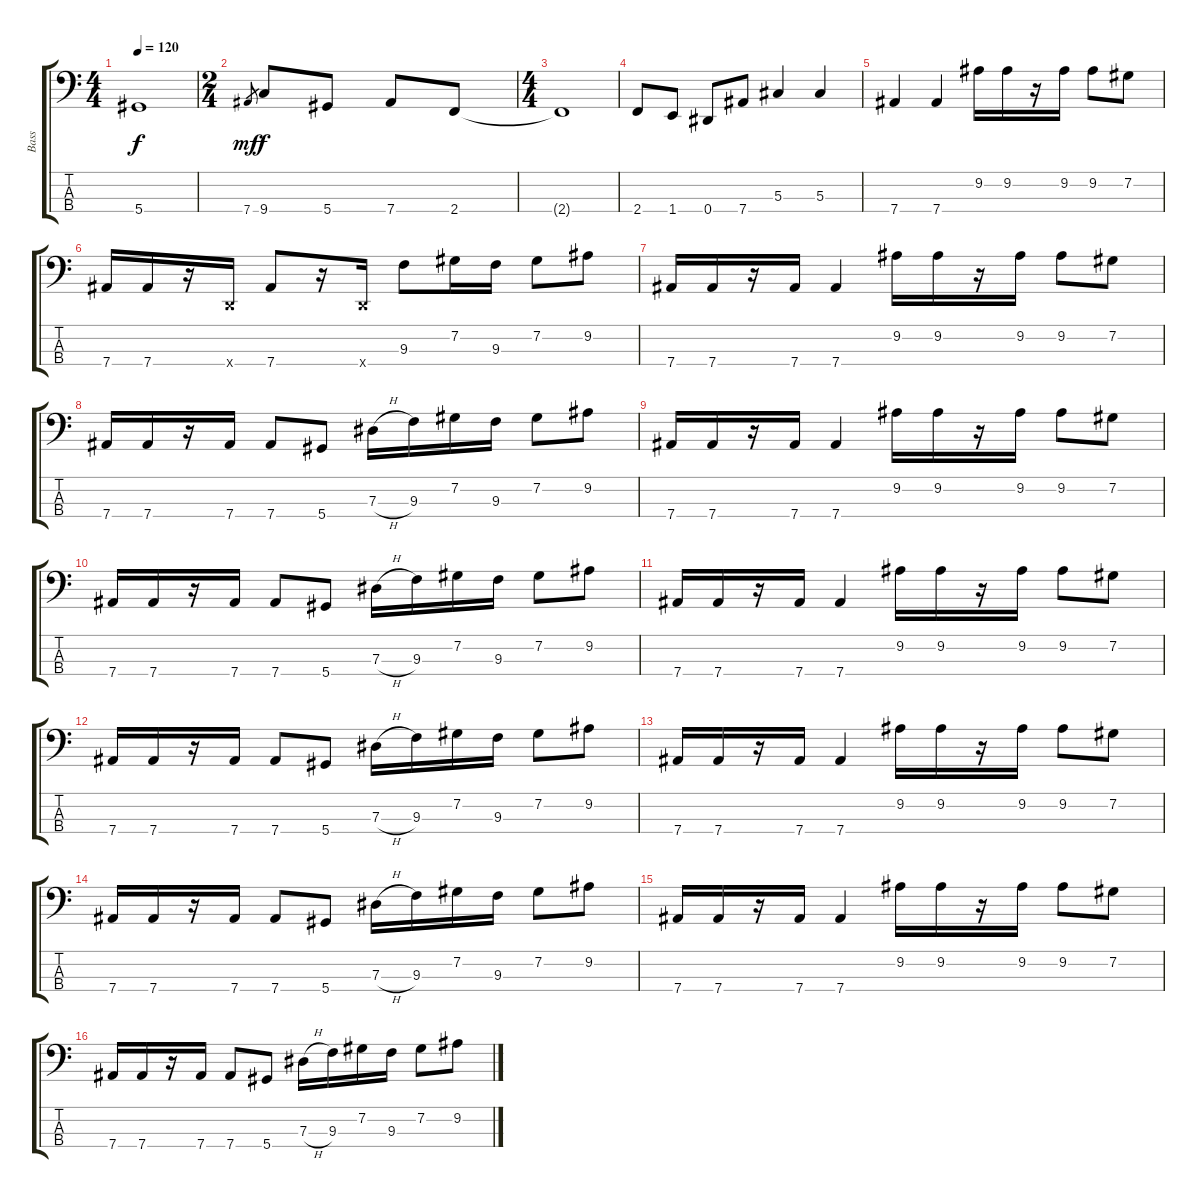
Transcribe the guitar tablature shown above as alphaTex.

\track ("Bass" "Bass") {instrument electricbassfinger}
\staff {score tabs}
\tuning (Gb2 Db2 Ab1 Eb1) {hide}
\ts (4 4)
\tempo 120
\clef f4
\ks c
5.4{t}.1{dy f} |
\ts (2 4)
7.4.8{gr dy mf} 9.4.8{dy f} 5.4.8 7.4.8 2.4.8 |
\ts (4 4)
2.4{t}.1 |
2.4.8 1.4.8 0.4.8 7.4.8 5.3.4 5.3.4 |
7.4.4 7.4.4 9.2.16 9.2.16 r.16 9.2.16 9.2.8 7.2.8 |
7.4.16 7.4.16 r.16 -1.4{x}.16 7.4.8 r.16 -1.4{x}.16 9.3.8 7.2.16 9.3.16 7.2.8 9.2.8 |
7.4.16 7.4.16 r.16 7.4.16 7.4.4 9.2.16 9.2.16 r.16 9.2.16 9.2.8 7.2.8 |
7.4.16 7.4.16 r.16 7.4.16 7.4.8 5.4.8 7.3{h}.16 9.3.16 7.2.16 9.3.16 7.2.8 9.2.8 |
7.4.16 7.4.16 r.16 7.4.16 7.4.4 9.2.16 9.2.16 r.16 9.2.16 9.2.8 7.2.8 |
7.4.16 7.4.16 r.16 7.4.16 7.4.8 5.4.8 7.3{h}.16 9.3.16 7.2.16 9.3.16 7.2.8 9.2.8 |
7.4.16 7.4.16 r.16 7.4.16 7.4.4 9.2.16 9.2.16 r.16 9.2.16 9.2.8 7.2.8 |
7.4.16 7.4.16 r.16 7.4.16 7.4.8 5.4.8 7.3{h}.16 9.3.16 7.2.16 9.3.16 7.2.8 9.2.8 |
7.4.16 7.4.16 r.16 7.4.16 7.4.4 9.2.16 9.2.16 r.16 9.2.16 9.2.8 7.2.8 |
7.4.16 7.4.16 r.16 7.4.16 7.4.8 5.4.8 7.3{h}.16 9.3.16 7.2.16 9.3.16 7.2.8 9.2.8 |
7.4.16 7.4.16 r.16 7.4.16 7.4.4 9.2.16 9.2.16 r.16 9.2.16 9.2.8 7.2.8 |
7.4.16 7.4.16 r.16 7.4.16 7.4.8 5.4.8 7.3{h}.16 9.3.16 7.2.16 9.3.16 7.2.8 9.2.8
